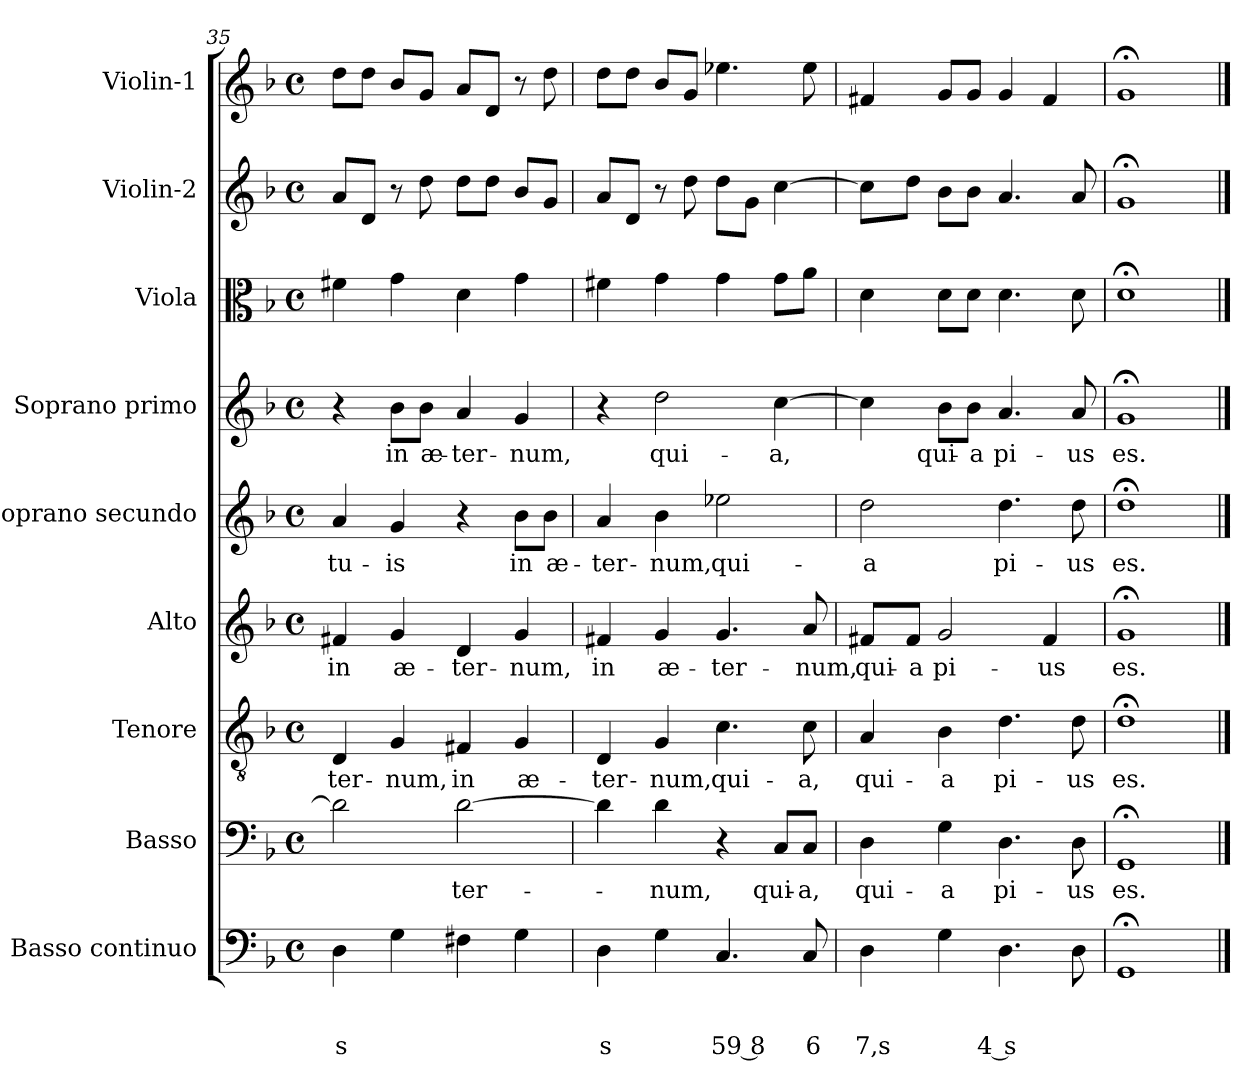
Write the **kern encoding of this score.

**kern	**text	**text	**text	**kern	**text	**kern	**text	**kern	**text	**kern	**text	**kern	**text	**kern	**kern	**kern
*part9	*part9	*part9	*part9	*part8	*part8	*part7	*part7	*part6	*part6	*part5	*part5	*part4	*part4	*part3	*part2	*part1
*staff9	*staff9	*staff9	*staff9	*staff8	*staff8	*staff7	*staff7	*staff6	*staff6	*staff5	*staff5	*staff4	*staff4	*staff3	*staff2	*staff1
*I"Basso continuo	*	*	*	*I"Basso	*	*I"Tenore	*	*I"Alto	*	*I"Soprano secundo	*	*I"Soprano primo	*	*I"Viola	*I"Violin-2	*I"Violin-1
*I'BC	*	*	*	*I'B	*	*I'T	*	*I'A	*	*I'S2	*	*I'S1	*	*I'Va	*I'Vi2	*I'Vi1
*clefF4	*	*	*	*clefF4	*	*clefGv2	*	*clefG2	*	*clefG2	*	*clefG2	*	*clefC3	*clefG2	*clefG2
*k[b-]	*	*	*	*k[b-]	*	*k[b-]	*	*k[b-]	*	*k[b-]	*	*k[b-]	*	*k[b-]	*k[b-]	*k[b-]
*F:	*	*	*	*F:	*	*F:	*	*F:	*	*F:	*	*F:	*	*F:	*F:	*F:
*M4/4	*	*	*	*M4/4	*	*M4/4	*	*M4/4	*	*M4/4	*	*M4/4	*	*M4/4	*M4/4	*M4/4
*met(c)	*	*	*	*met(c)	*	*met(c)	*	*met(c)	*	*met(c)	*	*met(c)	*	*met(c)	*met(c)	*met(c)
=35	=35	=35	=35	=35	=35	=35	=35	=35	=35	=35	=35	=35	=35	=35	=35	=35
!	!	!	!LO:LY:b	!	!	!	!LO:LY:b	!	!LO:LY:b	!	!LO:LY:b	!	!	!	!	!
4D\	.	.	s	2d\]	.	4D/	-ter-	4f#X/	in	4a/	tu-	4r	.	4f#X\	8a/L	8dd\L
.	.	.	.	.	.	.	.	.	.	.	.	.	.	.	8d/J	8dd\J
!	!	!	!	!	!	!	!LO:LY:b	!	!LO:LY:b	!	!LO:LY:b	!	!LO:LY:b	!	!	!
4G\	.	.	.	.	.	4G/	-num,	4g/	æ-	4g/	-is	8b-\L	in	4g\	8r	8b-/L
!	!	!	!	!	!	!	!	!	!	!	!	!	!LO:LY:b	!	!	!
.	.	.	.	.	.	.	.	.	.	.	.	8b-\J	æ-	.	8dd\	8g/J
!	!	!	!	!	!LO:LY:b	!	!LO:LY:b	!	!LO:LY:b	!	!	!	!LO:LY:b	!	!	!
4F#X\	.	.	.	[2d\	-ter-	4F#X/	in	4d/	-ter-	4r	.	4a/	-ter-	4d\	8dd\L	8a/L
.	.	.	.	.	.	.	.	.	.	.	.	.	.	.	8dd\J	8d/J
!	!	!	!	!	!	!	!LO:LY:b	!	!LO:LY:b	!	!LO:LY:b	!	!LO:LY:b	!	!	!
4G\	.	.	.	.	.	4G/	æ-	4g/	-num,	8b-\L	in	4g/	-num,	4g\	8b-/L	8r
!	!	!	!	!	!	!	!	!	!	!	!LO:LY:b	!	!	!	!	!
.	.	.	.	.	.	.	.	.	.	8b-\J	æ-	.	.	.	8g/J	8dd\
=36	=36	=36	=36	=36	=36	=36	=36	=36	=36	=36	=36	=36	=36	=36	=36	=36
!	!	!	!LO:LY:b	!	!	!	!LO:LY:b	!	!LO:LY:b	!	!LO:LY:b	!	!	!	!	!
4D\	.	.	s	4d\]	.	4D/	-ter-	4f#X/	in	4a/	-ter-	4r	.	4f#X\	8a/L	8dd\L
.	.	.	.	.	.	.	.	.	.	.	.	.	.	.	8d/J	8dd\J
!	!	!	!	!	!LO:LY:b	!	!LO:LY:b	!	!LO:LY:b	!	!LO:LY:b	!	!LO:LY:b	!	!	!
4G\	.	.	.	4d\	-num,	4G/	-num,	4g/	æ-	4b-\	-num,	2dd\	qui-	4g\	8r	8b-/L
.	.	.	.	.	.	.	.	.	.	.	.	.	.	.	8dd\	8g/J
!	!	!	!LO:LY:b	!	!	!	!LO:LY:b	!	!LO:LY:b	!	!LO:LY:b	!	!	!	!	!
4.C/	.	.	59 8	4r	.	4.c\	qui-	4.g/	-ter-	2ee-X\	qui-	.	.	4g\	8dd\L	4.ee-X\
.	.	.	.	.	.	.	.	.	.	.	.	.	.	.	8g\J	.
!	!	!	!	!	!LO:LY:b	!	!	!	!	!	!	!	!LO:LY:b	!	!	!
.	.	.	.	8C/L	qui-	.	.	.	.	.	.	[4cc\	-a,	8g\L	[4cc\	.
!	!	!	!LO:LY:b	!	!LO:LY:b	!	!LO:LY:b	!	!LO:LY:b	!	!	!	!	!	!	!
8C/	.	.	6	8C/J	-a,	8c\	-a,	8a/	-num,	.	.	.	.	8a\J	.	8ee-\
=37	=37	=37	=37	=37	=37	=37	=37	=37	=37	=37	=37	=37	=37	=37	=37	=37
!	!	!	!LO:LY:b	!	!LO:LY:b	!	!LO:LY:b	!	!LO:LY:b	!	!LO:LY:b	!	!	!	!	!
4D\	.	.	7,s	4D\	qui-	4A/	qui-	8f#X/L	qui-	2dd\	-a	4cc\]	.	4d\	8cc\L]	4f#X/
!	!	!	!	!	!	!	!	!	!LO:LY:b	!	!	!	!	!	!	!
.	.	.	.	.	.	.	.	8f#/J	-a	.	.	.	.	.	8dd\J	.
!	!	!	!	!	!LO:LY:b	!	!LO:LY:b	!	!LO:LY:b	!	!	!	!LO:LY:b	!	!	!
4G\	.	.	.	4G\	-a	4B-\	-a	2g/	pi-	.	.	8b-\L	qui-	8d\L	8b-\L	8g/L
!	!	!	!	!	!	!	!	!	!	!	!	!	!LO:LY:b	!	!	!
.	.	.	.	.	.	.	.	.	.	.	.	8b-\J	-a	8d\J	8b-\J	8g/J
!	!	!	!LO:LY:b	!	!LO:LY:b	!	!LO:LY:b	!	!	!	!LO:LY:b	!	!LO:LY:b	!	!	!
4.D\	.	.	4 s	4.D\	pi-	4.d\	pi-	.	.	4.dd\	pi-	4.a/	pi-	4.d\	4.a/	4g/
!	!	!	!	!	!	!	!	!	!LO:LY:b	!	!	!	!	!	!	!
.	.	.	.	.	.	.	.	4f#/	-us	.	.	.	.	.	.	4f#/
!	!	!	!	!	!LO:LY:b	!	!LO:LY:b	!	!	!	!LO:LY:b	!	!LO:LY:b	!	!	!
8D\	.	.	.	8D\	-us	8d\	-us	.	.	8dd\	-us	8a/	-us	8d\	8a/	.
=38	=38	=38	=38	=38	=38	=38	=38	=38	=38	=38	=38	=38	=38	=38	=38	=38
!	!	!	!	!	!LO:LY:b	!	!LO:LY:b	!	!LO:LY:b	!	!LO:LY:b	!	!LO:LY:b	!	!	!
1GG;<	.	.	.	1GG;<	es.	1d;<	es.	1g;<	es.	1dd;<	es.	1g;<	es.	1d;<	1g;<	1g;<
==	==	==	==	==	==	==	==	==	==	==	==	==	==	==	==	==
*-	*-	*-	*-	*-	*-	*-	*-	*-	*-	*-	*-	*-	*-	*-	*-	*-
